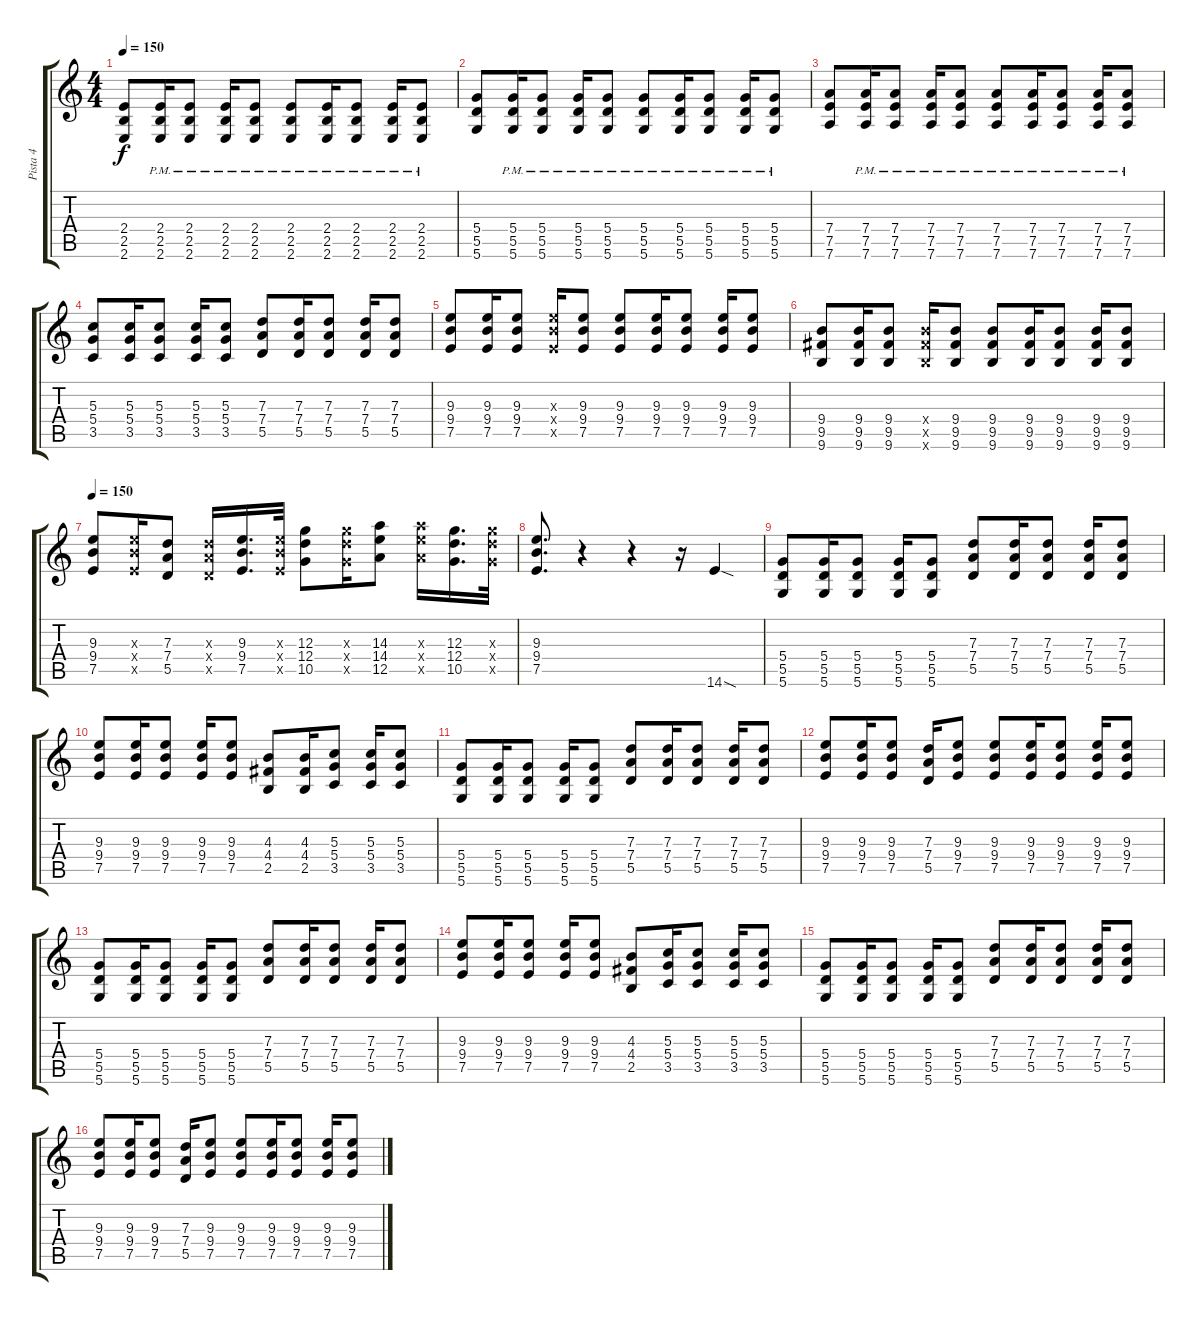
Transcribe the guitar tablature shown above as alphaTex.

\track ("Pista 4" "Pista 4") {instrument distortionguitar}
\staff {score tabs}
\tuning (E4 B3 G3 D3 A2 D2) {hide}
\ts (4 4)
\tempo 150
\clef g2
\ks c
(2.4 2.5 2.6).8{dy f} (2.4{pm} 2.5{pm} 2.6{pm}).16 (2.4{pm} 2.5{pm} 2.6{pm}).8 (2.4{pm} 2.5 2.6{pm}).16 (2.4{pm} 2.5{pm} 2.6{pm}).8 (2.4{pm} 2.5{pm} 2.6{pm}).8 (2.4{pm} 2.5{pm} 2.6{pm}).16 (2.4{pm} 2.5{pm} 2.6{pm}).8 (2.4{pm} 2.5 2.6{pm}).16 (2.4{pm} 2.5{pm} 2.6{pm}).8 |
(5.4 5.5 5.6).8 (5.4{pm} 5.5{pm} 5.6{pm}).16 (5.4{pm} 5.5{pm} 5.6{pm}).8 (5.4{pm} 5.5{pm} 5.6{pm}).16 (5.4{pm} 5.5{pm} 5.6{pm}).8 (5.4{pm} 5.5{pm} 5.6{pm}).8 (5.4{pm} 5.5{pm} 5.6{pm}).16 (5.4{pm} 5.5{pm} 5.6{pm}).8 (5.4{pm} 5.5{pm} 5.6{pm}).16 (5.4{pm} 5.5{pm} 5.6{pm}).8 |
(7.4 7.5 7.6).8 (7.4{pm} 7.5{pm} 7.6{pm}).16 (7.4{pm} 7.5{pm} 7.6{pm}).8 (7.4{pm} 7.5{pm} 7.6{pm}).16 (7.4{pm} 7.5{pm} 7.6{pm}).8 (7.4{pm} 7.5{pm} 7.6{pm}).8 (7.4{pm} 7.5{pm} 7.6{pm}).16 (7.4{pm} 7.5{pm} 7.6{pm}).8 (7.4{pm} 7.5{pm} 7.6{pm}).16 (7.4{pm} 7.5{pm} 7.6{pm}).8 |
(5.3 5.4 3.5).8 (5.3 5.4 3.5).16 (5.3 5.4 3.5).8 (5.3 5.4 3.5).16 (5.3 5.4 3.5).8 (7.3 7.4 5.5).8 (7.3 7.4 5.5).16 (7.3 7.4 5.5).8 (7.3 7.4 5.5).16 (7.3 7.4 5.5).8 |
(9.3 9.4 7.5).8 (9.3 9.4 7.5).16 (9.3 9.4 7.5).8 (9.3{x} 9.4{x} 7.5{x}).16 (9.3 9.4 7.5).8 (9.3 9.4 7.5).8 (9.3 9.4 7.5).16 (9.3 9.4 7.5).8 (9.3 9.4 7.5).16 (9.3 9.4 7.5).8 |
(9.4 9.5 9.6).8 (9.4 9.5 9.6).16 (9.4 9.5 9.6).8 (9.4{x} 9.5{x} 9.6{x}).16 (9.4 9.5 9.6).8 (9.4 9.5 9.6).8 (9.4 9.5 9.6).16 (9.4 9.5 9.6).8 (9.4 9.5 9.6).16 (9.4 9.5 9.6).8 |
\tempo 150
(9.3 9.4 7.5).8 (9.3{x} 9.4{x} 7.5{x}).16 (7.3 7.4 5.5).8 (7.3{x} 7.4{x} 5.5{x}).16 (9.3 9.4 7.5).16{d} (9.3{x} 9.4{x} 7.5{x}).32 (12.3 12.4 10.5).8 (12.3{x} 12.4{x} 10.5{x}).16 (14.3 14.4 12.5).8 (14.3{x} 14.4{x} 12.5{x}).16 (12.3 12.4 10.5).16{d} (12.3{x} 12.4{x} 10.5{x}).32 |
(9.3 9.4 7.5).8{d} r.4 r.4 r.16 14.6{sod}.4 |
(5.4 5.5 5.6).8 (5.4 5.5 5.6).16 (5.4 5.5 5.6).8 (5.4 5.5 5.6).16 (5.4 5.5 5.6).8 (7.3 7.4 5.5).8 (7.3 7.4 5.5).16 (7.3 7.4 5.5).8 (7.3 7.4 5.5).16 (7.3 7.4 5.5).8 |
(9.3 9.4 7.5).8 (9.3 9.4 7.5).16 (9.3 9.4 7.5).8 (9.3 9.4 7.5).16 (9.3 9.4 7.5).8 (4.3 4.4 2.5).8 (4.3 4.4 2.5).16 (5.3 5.4 3.5).8 (5.3 5.4 3.5).16 (5.3 5.4 3.5).8 |
(5.4 5.5 5.6).8 (5.4 5.5 5.6).16 (5.4 5.5 5.6).8 (5.4 5.5 5.6).16 (5.4 5.5 5.6).8 (7.3 7.4 5.5).8 (7.3 7.4 5.5).16 (7.3 7.4 5.5).8 (7.3 7.4 5.5).16 (7.3 7.4 5.5).8 |
(9.3 9.4 7.5).8 (9.3 9.4 7.5).16 (9.3 9.4 7.5).8 (7.3 7.4 5.5).16 (9.3 9.4 7.5).8 (9.3 9.4 7.5).8 (9.3 9.4 7.5).16 (9.3 9.4 7.5).8 (9.3 9.4 7.5).16 (9.3 9.4 7.5).8 |
(5.4 5.5 5.6).8 (5.4 5.5 5.6).16 (5.4 5.5 5.6).8 (5.4 5.5 5.6).16 (5.4 5.5 5.6).8 (7.3 7.4 5.5).8 (7.3 7.4 5.5).16 (7.3 7.4 5.5).8 (7.3 7.4 5.5).16 (7.3 7.4 5.5).8 |
(9.3 9.4 7.5).8 (9.3 9.4 7.5).16 (9.3 9.4 7.5).8 (9.3 9.4 7.5).16 (9.3 9.4 7.5).8 (4.3 4.4 2.5).8 (5.3 5.4 3.5).16 (5.3 5.4 3.5).8 (5.3 5.4 3.5).16 (5.3 5.4 3.5).8 |
(5.4 5.5 5.6).8 (5.4 5.5 5.6).16 (5.4 5.5 5.6).8 (5.4 5.5 5.6).16 (5.4 5.5 5.6).8 (7.3 7.4 5.5).8 (7.3 7.4 5.5).16 (7.3 7.4 5.5).8 (7.3 7.4 5.5).16 (7.3 7.4 5.5).8 |
(9.3 9.4 7.5).8 (9.3 9.4 7.5).16 (9.3 9.4 7.5).8 (7.3 7.4 5.5).16 (9.3 9.4 7.5).8 (9.3 9.4 7.5).8 (9.3 9.4 7.5).16 (9.3 9.4 7.5).8 (9.3 9.4 7.5).16 (9.3 9.4 7.5).8
